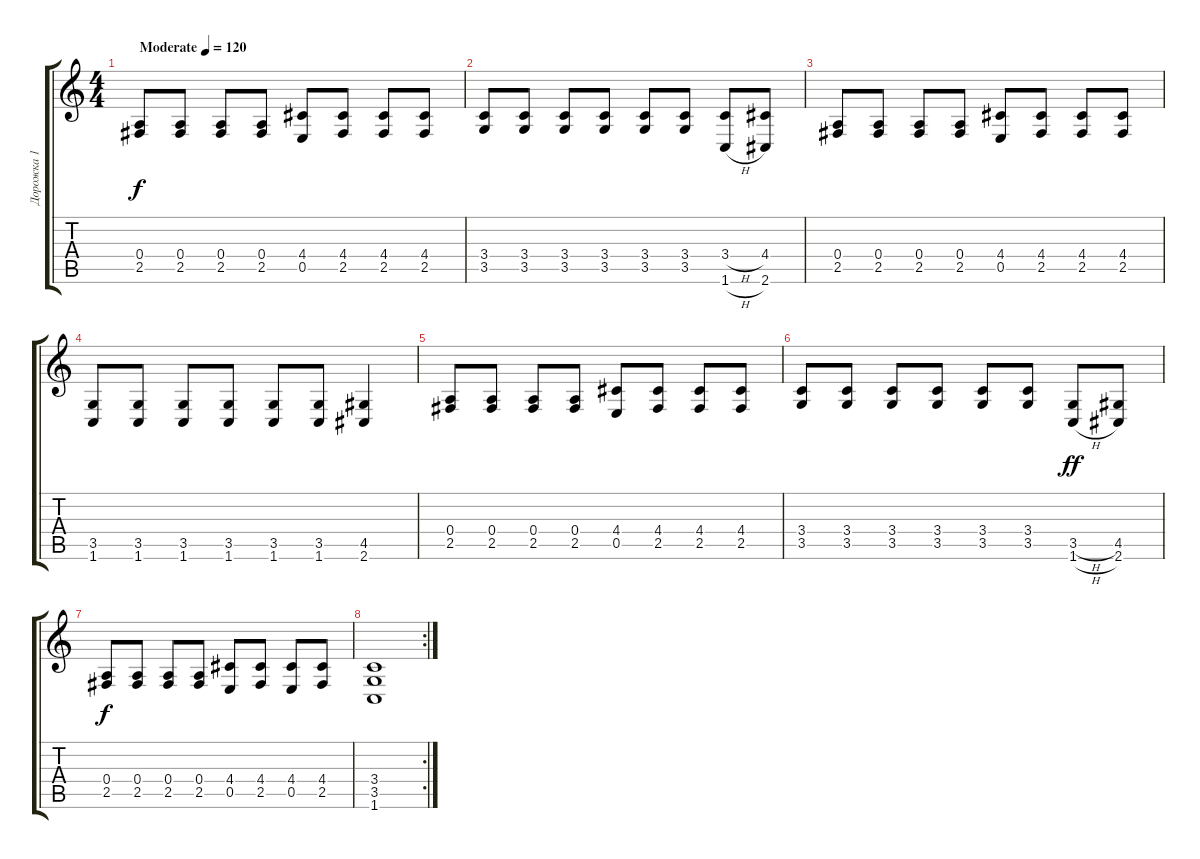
\track ("Дорожка 1" "Дорожка 1") {instrument overdrivenguitar}
\staff {score tabs}
\tuning (B3 Gb3 D3 A2 E2 B1) {hide}
\ts (4 4)
\tempo (120 "Moderate")
\clef g2
\ks c
(0.4 2.5).8{dy f instrument overdrivenguitar} (0.4 2.5).8 (0.4 2.5).8 (0.4 2.5).8 (4.4 0.5).8 (4.4 2.5).8 (4.4 2.5).8 (4.4 2.5).8 |
(3.4 3.5).8 (3.4 3.5).8 (3.4 3.5).8 (3.4 3.5).8 (3.4 3.5).8 (3.4 3.5).8 (3.4{h} 1.6{h}).8 (4.4 2.6).8 |
(0.4 2.5).8 (0.4 2.5).8 (0.4 2.5).8 (0.4 2.5).8 (4.4 0.5).8 (4.4 2.5).8 (4.4 2.5).8 (4.4 2.5).8 |
(3.5 1.6).8 (3.5 1.6).8 (3.5 1.6).8 (3.5 1.6).8 (3.5 1.6).8 (3.5 1.6).8 (4.5 2.6).4 |
(0.4 2.5).8 (0.4 2.5).8 (0.4 2.5).8 (0.4 2.5).8 (4.4 0.5).8 (4.4 2.5).8 (4.4 2.5).8 (4.4 2.5).8 |
(3.4 3.5).8 (3.4 3.5).8 (3.4 3.5).8 (3.4 3.5).8 (3.4 3.5).8 (3.4 3.5).8 (3.5{h} 1.6{h}).8{dy ff} (4.5 2.6).8 |
(0.4 2.5).8{dy f} (0.4 2.5).8 (0.4 2.5).8 (0.4 2.5).8 (4.4 0.5).8 (4.4 2.5).8 (4.4 0.5).8 (4.4 2.5).8 |
\rc 2
(3.4 3.5 1.6).1
